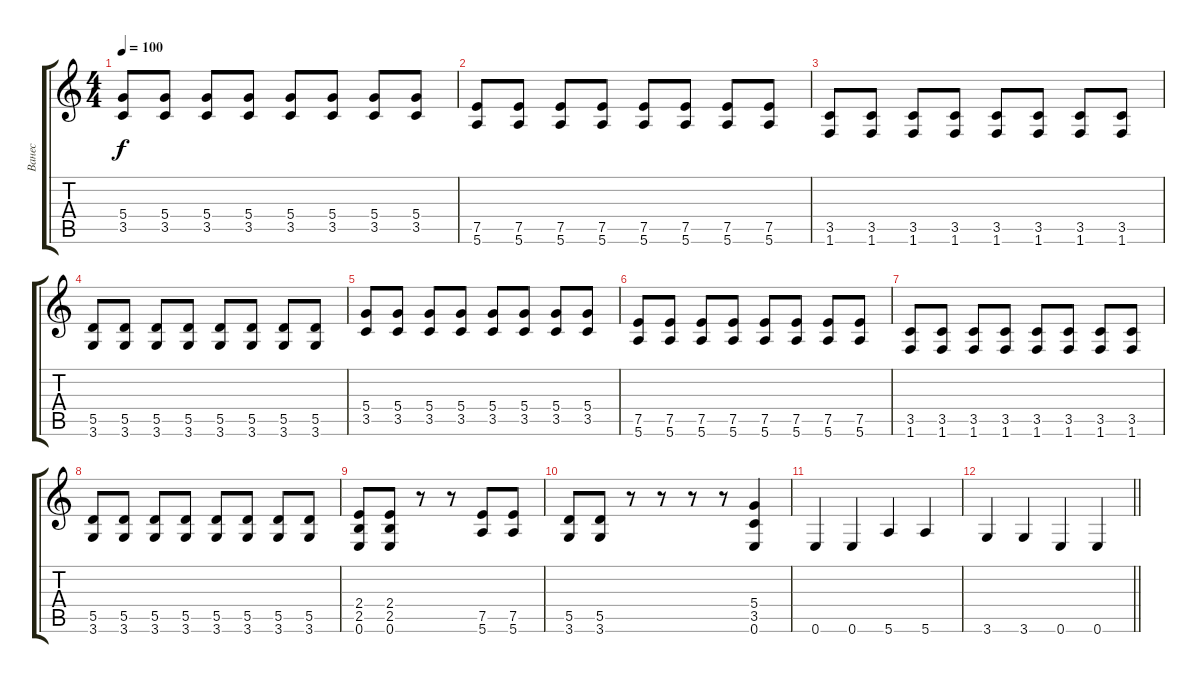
\track ("Ванес" "Ванес") {instrument distortionguitar}
\staff {score tabs}
\tuning (E4 B3 G3 D3 A2 E2) {hide}
\ts (4 4)
\tempo 100
\clef g2
\ks c
(5.4 3.5).8{dy f} (5.4 3.5).8 (5.4 3.5).8 (5.4 3.5).8 (5.4 3.5).8 (5.4 3.5).8 (5.4 3.5).8 (5.4 3.5).8 |
(7.5 5.6).8 (7.5 5.6).8 (7.5 5.6).8 (7.5 5.6).8 (7.5 5.6).8 (7.5 5.6).8 (7.5 5.6).8 (7.5 5.6).8 |
(3.5 1.6).8 (3.5 1.6).8 (3.5 1.6).8 (3.5 1.6).8 (3.5 1.6).8 (3.5 1.6).8 (3.5 1.6).8 (3.5 1.6).8 |
(5.5 3.6).8 (5.5 3.6).8 (5.5 3.6).8 (5.5 3.6).8 (5.5 3.6).8 (5.5 3.6).8 (5.5 3.6).8 (5.5 3.6).8 |
(5.4 3.5).8 (5.4 3.5).8 (5.4 3.5).8 (5.4 3.5).8 (5.4 3.5).8 (5.4 3.5).8 (5.4 3.5).8 (5.4 3.5).8 |
(7.5 5.6).8 (7.5 5.6).8 (7.5 5.6).8 (7.5 5.6).8 (7.5 5.6).8 (7.5 5.6).8 (7.5 5.6).8 (7.5 5.6).8 |
(3.5 1.6).8 (3.5 1.6).8 (3.5 1.6).8 (3.5 1.6).8 (3.5 1.6).8 (3.5 1.6).8 (3.5 1.6).8 (3.5 1.6).8 |
(5.5 3.6).8 (5.5 3.6).8 (5.5 3.6).8 (5.5 3.6).8 (5.5 3.6).8 (5.5 3.6).8 (5.5 3.6).8 (5.5 3.6).8 |
(2.4 2.5 0.6).8 (2.4 2.5 0.6).8 r.8 r.8 (7.5 5.6).8 (7.5 5.6).8 |
(5.5 3.6).8 (5.5 3.6).8 r.8 r.8 r.8 r.8 (5.4 3.5 0.6).4 |
0.6.4 0.6.4 5.6.4 5.6.4 |
\barLineRight lightlight
3.6.4 3.6.4 0.6.4 0.6.4
